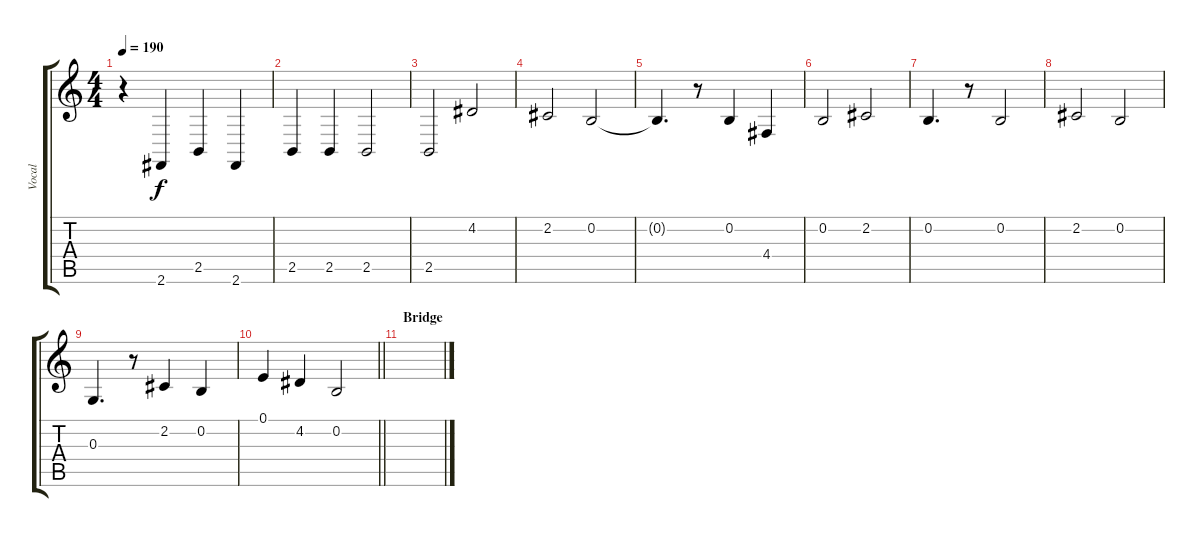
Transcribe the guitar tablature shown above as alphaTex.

\track ("Vocal" "Vocal") {instrument lead2sawtooth}
\staff {score tabs}
\tuning (E4 B3 G3 D3 A2 E2) {hide}
\ts (4 4)
\tempo 190
\clef g2
\ks c
r.4{dy f} 2.6.4 2.5.4 2.6.4 |
2.5.4 2.5.4 2.5.2 |
2.5.2 4.2.2 |
2.2.2 0.2.2 |
0.2{t}.4{d} r.8 0.2.4 4.4.4 |
0.2.2 2.2.2 |
0.2.4{d} r.8 0.2.2 |
2.2.2 0.2.2 |
0.3.4{d} r.8 2.2.4 0.2.4 |
\barLineRight lightlight
0.1.4 4.2.4 0.2.2 |
\section ("" "Bridge")
